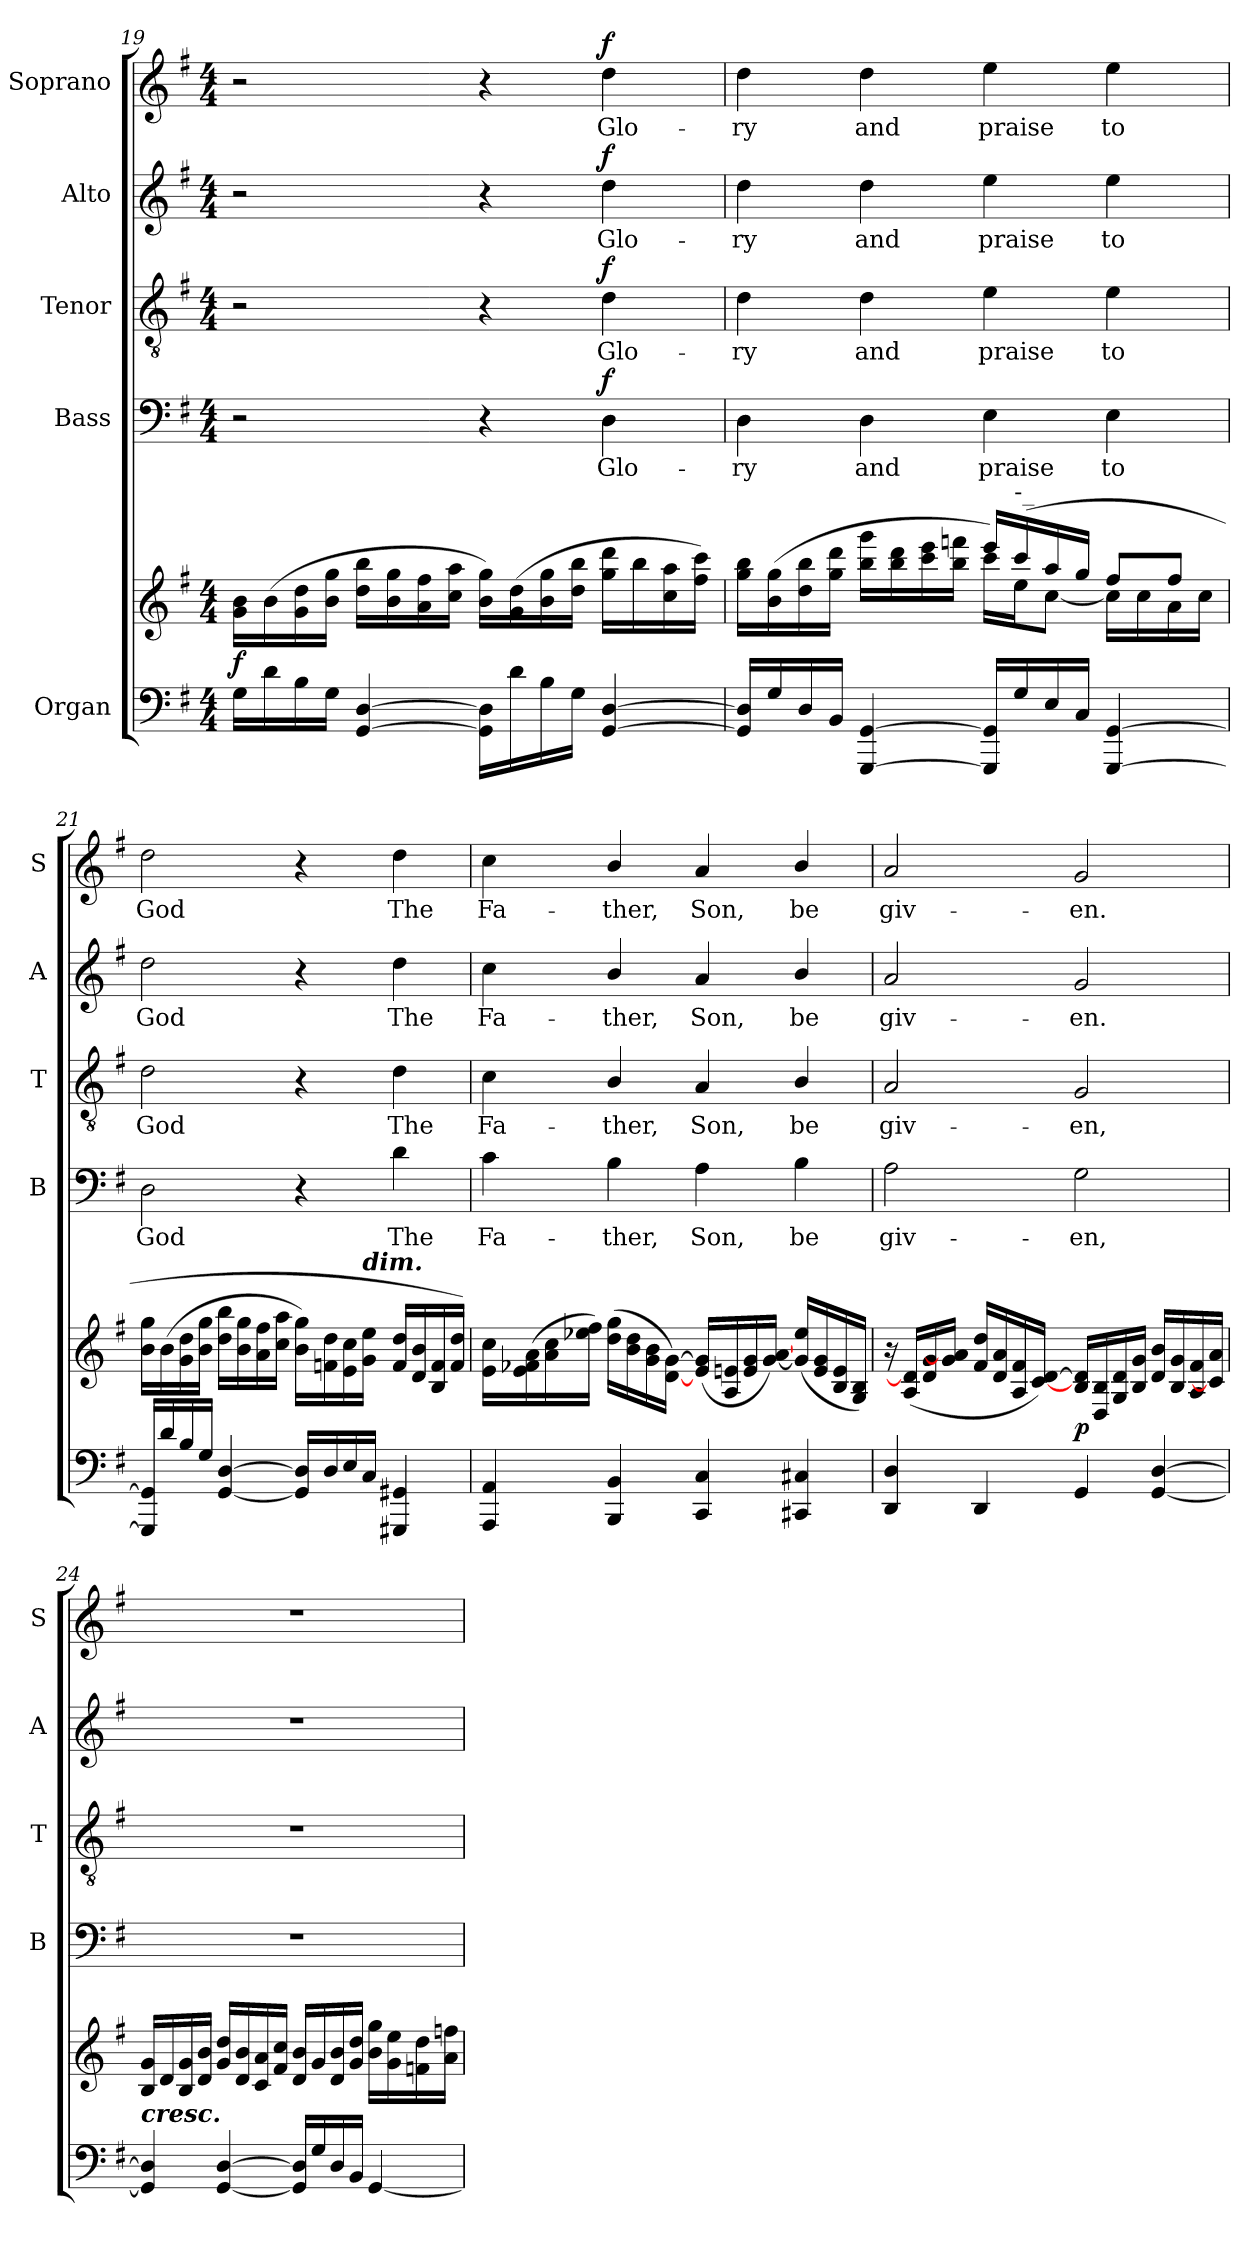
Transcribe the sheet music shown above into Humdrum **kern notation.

**kern	**kern	**dynam	**kern	**text	**dynam	**kern	**text	**dynam	**kern	**text	**dynam	**kern	**text	**dynam
*part5	*part5	*part5	*part4	*part4	*part4	*part3	*part3	*part3	*part2	*part2	*part2	*part1	*part1	*part1
*staff6	*staff5	*staff5/6	*staff4	*staff4	*staff4	*staff3	*staff3	*staff3	*staff2	*staff2	*staff2	*staff1	*staff1	*staff1
*I"Organ	*	*	*I"Bass	*	*	*I"Tenor	*	*	*I"Alto	*	*	*I"Soprano	*	*
*	*	*	*I'B	*	*	*I'T	*	*	*I'A	*	*	*I'S	*	*
!!LO:LB:g=z
*clefF4	*clefG2	*	*clefF4	*	*	*clefGv2	*	*	*clefG2	*	*	*clefG2	*	*
*k[f#]	*k[f#]	*	*k[f#]	*	*	*k[f#]	*	*	*k[f#]	*	*	*k[f#]	*	*
*G:	*G:	*	*G:	*	*	*G:	*	*	*G:	*	*	*G:	*	*
*M4/4	*M4/4	*	*M4/4	*	*	*M4/4	*	*	*M4/4	*	*	*M4/4	*	*
=19	=19	=19	=19	=19	=19	=19	=19	=19	=19	=19	=19	=19	=19	=19
*^	*^	*	*	*	*	*	*	*	*	*	*	*	*	*
!	!	!	!	!LO:DY:b	!	!	!	!	!	!	!	!	!	!	!	!
16G\LL	1ryy	16g\ 16b\LL	1ryy	f	2r	.	.	2r	.	.	2r	.	.	2r	.	.
16d\	.	(>16b\	.	.	.	.	.	.	.	.	.	.	.	.	.	.
16B\	.	16g\ 16dd\	.	.	.	.	.	.	.	.	.	.	.	.	.	.
16G\JJ	.	16b\ 16gg\JJ	.	.	.	.	.	.	.	.	.	.	.	.	.	.
[4GG/ [4D/	.	16dd\ 16bb\LL	.	.	.	.	.	.	.	.	.	.	.	.	.	.
.	.	16b\ 16gg\	.	.	.	.	.	.	.	.	.	.	.	.	.	.
.	.	16a\ 16ff#\	.	.	.	.	.	.	.	.	.	.	.	.	.	.
.	.	16cc\ 16aa\JJ	.	.	.	.	.	.	.	.	.	.	.	.	.	.
16GG\] 16D\]LL	.	16b\ 16gg\LL)	.	.	4r	.	.	4r	.	.	4r	.	.	4r	.	.
16d\	.	(>16g\ 16dd\	.	.	.	.	.	.	.	.	.	.	.	.	.	.
16B\	.	16b\ 16gg\	.	.	.	.	.	.	.	.	.	.	.	.	.	.
16G\JJ	.	16dd\ 16bb\JJ	.	.	.	.	.	.	.	.	.	.	.	.	.	.
!	!	!	!	!	!	!LO:LY:b	!LO:DY:b	!	!LO:LY:b	!LO:DY:b	!	!LO:LY:b	!LO:DY:b	!	!LO:LY:b	!LO:DY:b
[4GG/ [4D/	.	16gg\ 16ddd\LL	.	.	4D\	Glo-	f	4d\	Glo-	f	4dd\	Glo-	f	4dd\	Glo-	f
.	.	16bb\	.	.	.	.	.	.	.	.	.	.	.	.	.	.
.	.	16cc\ 16aa\	.	.	.	.	.	.	.	.	.	.	.	.	.	.
.	.	16ff#\ 16ccc\JJ)	.	.	.	.	.	.	.	.	.	.	.	.	.	.
=20	=20	=20	=20	=20	=20	=20	=20	=20	=20	=20	=20	=20	=20	=20	=20	=20
!	!	!	!	!	!	!LO:LY:b	!	!	!LO:LY:b	!	!	!LO:LY:b	!	!	!LO:LY:b	!
16GG/] 16D/]LL	1ryy	16gg\ 16bb\LL	2ryy	.	4D\	-ry	.	4d\	-ry	.	4dd\	-ry	.	4dd\	-ry	.
16G/	.	(>16b\ 16gg\	.	.	.	.	.	.	.	.	.	.	.	.	.	.
16D/	.	16dd\ 16bb\	.	.	.	.	.	.	.	.	.	.	.	.	.	.
16BB/JJ	.	16gg\ 16ddd\JJ	.	.	.	.	.	.	.	.	.	.	.	.	.	.
!	!	!	!	!	!	!LO:LY:b	!	!	!LO:LY:b	!	!	!LO:LY:b	!	!	!LO:LY:b	!
[4GGG/ [4GG/	.	16bb\ 16ggg\LL	.	.	4D\	and	.	4d\	and	.	4dd\	and	.	4dd\	and	.
.	.	16bb\ 16ddd\	.	.	.	.	.	.	.	.	.	.	.	.	.	.
.	.	16ccc\ 16eee\	.	.	.	.	.	.	.	.	.	.	.	.	.	.
.	.	16bb\ 16fffn\JJ	.	.	.	.	.	.	.	.	.	.	.	.	.	.
!	!	!	!	!	!	!LO:LY:b	!	!	!LO:LY:b	!	!	!LO:LY:b	!	!	!LO:LY:b	!
16GGG/] 16GG/]LL	.	16eee/LL)	16ccc\LL	.	4E\	praise	.	4e\	praise	.	4ee\	praise	.	4ee\	praise	.
!	!	!LO:TX:a:t=-_	!	!	!	!	!	!	!	!	!	!	!	!	!	!
16G/	.	(>16ccc/	16ee\J	.	.	.	.	.	.	.	.	.	.	.	.	.
16E/	.	16aa/	[8cc\J	.	.	.	.	.	.	.	.	.	.	.	.	.
16C/JJ	.	16gg/JJ	.	.	.	.	.	.	.	.	.	.	.	.	.	.
!	!	!	!	!	!	!LO:LY:b	!	!	!LO:LY:b	!	!	!LO:LY:b	!	!	!LO:LY:b	!
[4GGG/ [4GG/	.	8ff#i/L	16cc\LL]	.	4E\	to	.	4e\	to	.	4ee\	to	.	4ee\	to	.
.	.	.	16cc\	.	.	.	.	.	.	.	.	.	.	.	.	.
.	.	8ff#/J	16a\	.	.	.	.	.	.	.	.	.	.	.	.	.
.	.	.	16cc\JJ	.	.	.	.	.	.	.	.	.	.	.	.	.
*v	*v	*	*	*	*	*	*	*	*	*	*	*	*	*	*	*
!!LO:PB:g=z
=21	=21	=21	=21	=21	=21	=21	=21	=21	=21	=21	=21	=21	=21	=21	=21
!	!	!	!	!	!LO:LY:b	!	!	!LO:LY:b	!	!	!LO:LY:b	!	!	!LO:LY:b	!
*	*v	*v	*	*	*	*	*	*	*	*	*	*	*	*	*
16GGG/] 16GG/]LL	16b\ 16gg\LL	.	2D\	God	.	2d\	God	.	2dd\	God	.	2dd\	God	.
16d/	(>16b\	.	.	.	.	.	.	.	.	.	.	.	.	.
16B/	16g\ 16dd\	.	.	.	.	.	.	.	.	.	.	.	.	.
16G/JJ	16b\ 16gg\JJ	.	.	.	.	.	.	.	.	.	.	.	.	.
[4GG/ [4D/	16dd\ 16bb\LL	.	.	.	.	.	.	.	.	.	.	.	.	.
.	16b\ 16gg\	.	.	.	.	.	.	.	.	.	.	.	.	.
.	16a\ 16ff#\	.	.	.	.	.	.	.	.	.	.	.	.	.
.	16cc\ 16aa\JJ	.	.	.	.	.	.	.	.	.	.	.	.	.
16GG/] 16D/]LL	16b\ 16gg\LL)	.	4r	.	.	4r	.	.	4r	.	.	4r	.	.
16D/	16fn\ 16dd\	.	.	.	.	.	.	.	.	.	.	.	.	.
16E/	16e\ 16cc\	.	.	.	.	.	.	.	.	.	.	.	.	.
!	!LO:TX:a:Bi:t=dim.	!	!	!	!	!	!	!	!	!	!	!	!	!
16C/JJ	16g\ 16ee\JJ	.	.	.	.	.	.	.	.	.	.	.	.	.
!	!	!	!	!LO:LY:b	!	!	!LO:LY:b	!	!	!LO:LY:b	!	!	!LO:LY:b	!
4GGG#X/ 4GG#X/	16f/ 16dd/LL	.	4d\	The	.	4d\	The	.	4dd\	The	.	4dd\	The	.
.	16d/ 16b/	.	.	.	.	.	.	.	.	.	.	.	.	.
.	16B/ 16f/	.	.	.	.	.	.	.	.	.	.	.	.	.
.	16f/ 16dd/JJ)	.	.	.	.	.	.	.	.	.	.	.	.	.
=22	=22	=22	=22	=22	=22	=22	=22	=22	=22	=22	=22	=22	=22	=22
!	!	!	!	!LO:LY:b	!	!	!LO:LY:b	!	!	!LO:LY:b	!	!	!LO:LY:b	!
4AAA/ 4AA/	16e\ 16cc\LL	.	4c\	Fa-	.	4c\	Fa-	.	4cc\	Fa-	.	4cc\	Fa-	.
.	(>16e\ 16f-X\ 16a\	.	.	.	.	.	.	.	.	.	.	.	.	.
.	16a\ 16cc\	.	.	.	.	.	.	.	.	.	.	.	.	.
.	16ee-X\ 16ff#\JJ)	.	.	.	.	.	.	.	.	.	.	.	.	.
!	!	!	!	!LO:LY:b	!	!	!LO:LY:b	!	!	!LO:LY:b	!	!	!LO:LY:b	!
4BBB/ 4BB/	(>16dd\ 16gg\LL	.	4B\	-ther,	.	4B/	-ther,	.	4b/	-ther,	.	4b/	-ther,	.
.	16b\ 16dd\	.	.	.	.	.	.	.	.	.	.	.	.	.
.	16g\ 16b\	.	.	.	.	.	.	.	.	.	.	.	.	.
.	[16d\ [16g\JJ)	.	.	.	.	.	.	.	.	.	.	.	.	.
!	!	!	!	!LO:LY:b	!	!	!LO:LY:b	!	!	!LO:LY:b	!	!	!LO:LY:b	!
4CC/ 4C/	(<16e/ 16g/]LL	.	4A\	Son,	.	4A/	Son,	.	4a/	Son,	.	4a/	Son,	.
.	16A/ 16eni/	.	.	.	.	.	.	.	.	.	.	.	.	.
.	16e/ 16g/	.	.	.	.	.	.	.	.	.	.	.	.	.
.	[16g/ [16a/JJ)	.	.	.	.	.	.	.	.	.	.	.	.	.
!	!	!	!	!LO:LY:b	!	!	!LO:LY:b	!	!	!LO:LY:b	!	!	!LO:LY:b	!
4CC#X/ 4C#X/	(<16g/] 16ee-/LL	.	4B\	be	.	4B/	be	.	4b/	be	.	4b/	be	.
.	16e/ 16g/	.	.	.	.	.	.	.	.	.	.	.	.	.
.	16B/ 16e/	.	.	.	.	.	.	.	.	.	.	.	.	.
.	16G/ 16B/JJ)	.	.	.	.	.	.	.	.	.	.	.	.	.
!!LO:LB:g=z
=23	=23	=23	=23	=23	=23	=23	=23	=23	=23	=23	=23	=23	=23	=23
!	!	!	!	!LO:LY:b	!	!	!LO:LY:b	!	!	!LO:LY:b	!	!	!LO:LY:b	!
4DD/ 4D/	16r	.	2A\	giv-	.	2A/	giv-	.	2a/	giv-	.	2a/	giv-	.
.	(<16A/ 16d/]LL	.	.	.	.	.	.	.	.	.	.	.	.	.
.	16d/ 16g/	.	.	.	.	.	.	.	.	.	.	.	.	.
.	16g/ 16a/]JJ	.	.	.	.	.	.	.	.	.	.	.	.	.
4DD/	16f#/ 16dd/LL	.	.	.	.	.	.	.	.	.	.	.	.	.
.	16d/ 16a/	.	.	.	.	.	.	.	.	.	.	.	.	.
.	16A/ 16f#/	.	.	.	.	.	.	.	.	.	.	.	.	.
.	[16c/ [16d/JJ)	.	.	.	.	.	.	.	.	.	.	.	.	.
!	!	!LO:DY:b	!	!LO:LY:b	!	!	!LO:LY:b	!	!	!LO:LY:b	!	!	!LO:LY:b	!
4GG/	16B/ 16d/]LL	p	2G\	-en,	.	2G/	-en,	.	2g/	-en.	.	2g/	-en.	.
.	16D/ 16B/	.	.	.	.	.	.	.	.	.	.	.	.	.
.	16G/ 16d/	.	.	.	.	.	.	.	.	.	.	.	.	.
.	16B/ 16g/JJ	.	.	.	.	.	.	.	.	.	.	.	.	.
[4GG/ [4D/	16d/ 16b/LL	.	.	.	.	.	.	.	.	.	.	.	.	.
.	16B/ 16g/	.	.	.	.	.	.	.	.	.	.	.	.	.
.	16A/ 16f#/	.	.	.	.	.	.	.	.	.	.	.	.	.
.	16c/] 16a/JJ	.	.	.	.	.	.	.	.	.	.	.	.	.
!!LO:PB:g=z
=24	=24	=24	=24	=24	=24	=24	=24	=24	=24	=24	=24	=24	=24	=24
*	*^	*	*	*	*	*	*	*	*	*	*	*	*	*
!LO:TX:a:Bi:t=cresc.	!	!	!	!	!	!	!	!	!	!	!	!	!	!	!
4GG/] 4D/]	16B/ 16g/LL	1ryy	.	1r	.	.	1r	.	.	1r	.	.	1r	.	.
.	16d/	.	.	.	.	.	.	.	.	.	.	.	.	.	.
.	16B/ 16g/	.	.	.	.	.	.	.	.	.	.	.	.	.	.
.	16d/ 16b/JJ	.	.	.	.	.	.	.	.	.	.	.	.	.	.
[4GG/ [4D/	16g/ 16dd/LL	.	.	.	.	.	.	.	.	.	.	.	.	.	.
.	16d/ 16b/	.	.	.	.	.	.	.	.	.	.	.	.	.	.
.	16c/ 16a/	.	.	.	.	.	.	.	.	.	.	.	.	.	.
.	16f#/ 16cc/JJ	.	.	.	.	.	.	.	.	.	.	.	.	.	.
16GG/] 16D/]LL	16d/ 16b/LL	.	.	.	.	.	.	.	.	.	.	.	.	.	.
16G/	16g/	.	.	.	.	.	.	.	.	.	.	.	.	.	.
16D/	16d/ 16b/	.	.	.	.	.	.	.	.	.	.	.	.	.	.
16BB/JJ	16g/ 16dd/JJ	.	.	.	.	.	.	.	.	.	.	.	.	.	.
[4GG/	16b\ 16gg\LL	.	.	.	.	.	.	.	.	.	.	.	.	.	.
.	16g\ 16ee\	.	.	.	.	.	.	.	.	.	.	.	.	.	.
.	16fn\ 16dd\	.	.	.	.	.	.	.	.	.	.	.	.	.	.
.	16a\ 16ffn\JJ	.	.	.	.	.	.	.	.	.	.	.	.	.	.
*	*v	*v	*	*	*	*	*	*	*	*	*	*	*	*	*
=	=	=	=	=	=	=	=	=	=	=	=	=	=	=
*-	*-	*-	*-	*-	*-	*-	*-	*-	*-	*-	*-	*-	*-	*-
